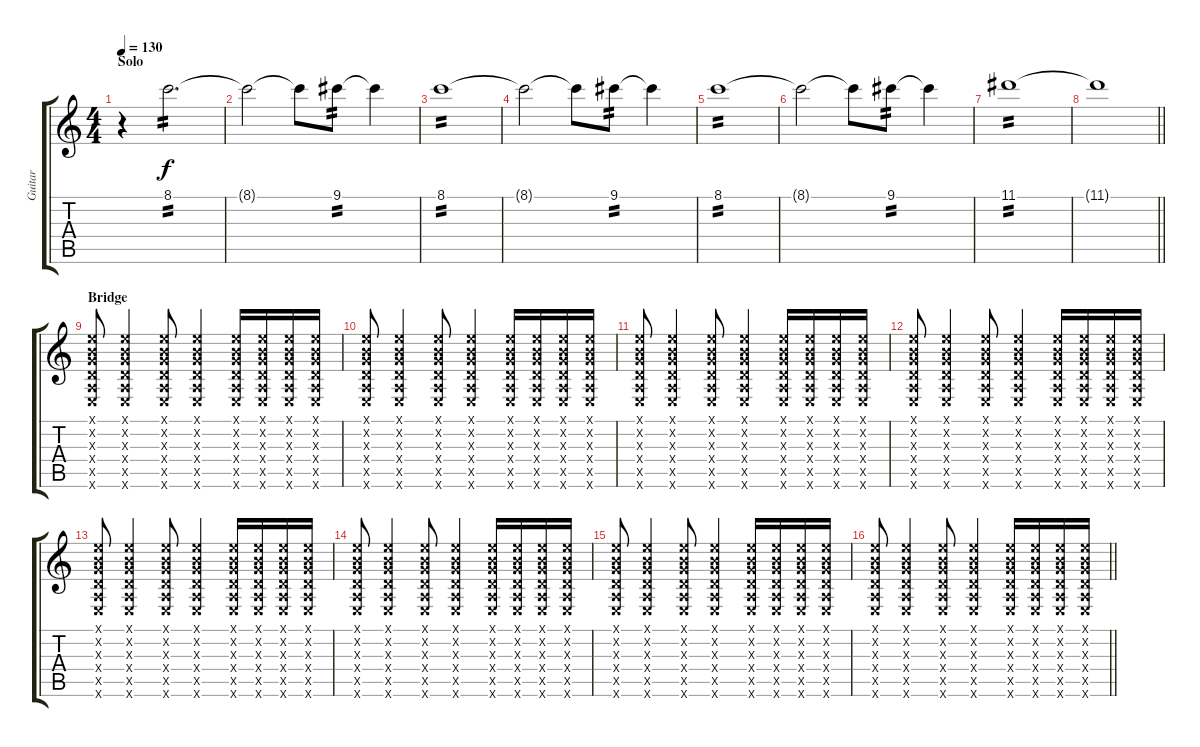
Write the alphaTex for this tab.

\track ("Guitar" "Guitar") {instrument overdrivenguitar}
\staff {score tabs}
\tuning (E4 B3 G3 D3 A2 E2) {hide}
\ts (4 4)
\section ("" "Solo")
\tempo 130
\clef g2
\ks c
r.4{dy f} 8.1.2{d tp 2} |
8.1{t}.2 8.1{t}.8 9.1.8{tp 2} 9.1{t}.4 |
8.1.1{tp 2} |
8.1{t}.2 8.1{t}.8 9.1.8{tp 2} 9.1{t}.4 |
8.1.1{tp 2} |
8.1{t}.2 8.1{t}.8 9.1.8{tp 2} 9.1{t}.4 |
11.1.1{tp 2} |
\barLineRight lightlight
11.1{t}.1 |
\section ("" "Bridge")
(0.1{x} 0.2{x} 0.3{x} 0.4{x} 0.5{x} 0.6{x}).8 (0.1{x} 0.2{x} 0.3{x} 0.4{x} 0.5{x} 0.6{x}).4 (0.1{x} 0.2{x} 0.3{x} 0.4{x} 0.5{x} 0.6{x}).8 (0.1{x} 0.2{x} 0.3{x} 0.4{x} 0.5{x} 0.6{x}).4 (0.1{x} 0.2{x} 0.3{x} 0.4{x} 0.5{x} 0.6{x}).16 (0.1{x} 0.2{x} 0.3{x} 0.4{x} 0.5{x} 0.6{x}).16 (0.1{x} 0.2{x} 0.3{x} 0.4{x} 0.5{x} 0.6{x}).16 (0.1{x} 0.2{x} 0.3{x} 0.4{x} 0.5{x} 0.6{x}).16 |
(0.1{x} 0.2{x} 0.3{x} 0.4{x} 0.5{x} 0.6{x}).8 (0.1{x} 0.2{x} 0.3{x} 0.4{x} 0.5{x} 0.6{x}).4 (0.1{x} 0.2{x} 0.3{x} 0.4{x} 0.5{x} 0.6{x}).8 (0.1{x} 0.2{x} 0.3{x} 0.4{x} 0.5{x} 0.6{x}).4 (0.1{x} 0.2{x} 0.3{x} 0.4{x} 0.5{x} 0.6{x}).16 (0.1{x} 0.2{x} 0.3{x} 0.4{x} 0.5{x} 0.6{x}).16 (0.1{x} 0.2{x} 0.3{x} 0.4{x} 0.5{x} 0.6{x}).16 (0.1{x} 0.2{x} 0.3{x} 0.4{x} 0.5{x} 0.6{x}).16 |
(0.1{x} 0.2{x} 0.3{x} 0.4{x} 0.5{x} 0.6{x}).8 (0.1{x} 0.2{x} 0.3{x} 0.4{x} 0.5{x} 0.6{x}).4 (0.1{x} 0.2{x} 0.3{x} 0.4{x} 0.5{x} 0.6{x}).8 (0.1{x} 0.2{x} 0.3{x} 0.4{x} 0.5{x} 0.6{x}).4 (0.1{x} 0.2{x} 0.3{x} 0.4{x} 0.5{x} 0.6{x}).16 (0.1{x} 0.2{x} 0.3{x} 0.4{x} 0.5{x} 0.6{x}).16 (0.1{x} 0.2{x} 0.3{x} 0.4{x} 0.5{x} 0.6{x}).16 (0.1{x} 0.2{x} 0.3{x} 0.4{x} 0.5{x} 0.6{x}).16 |
(0.1{x} 0.2{x} 0.3{x} 0.4{x} 0.5{x} 0.6{x}).8 (0.1{x} 0.2{x} 0.3{x} 0.4{x} 0.5{x} 0.6{x}).4 (0.1{x} 0.2{x} 0.3{x} 0.4{x} 0.5{x} 0.6{x}).8 (0.1{x} 0.2{x} 0.3{x} 0.4{x} 0.5{x} 0.6{x}).4 (0.1{x} 0.2{x} 0.3{x} 0.4{x} 0.5{x} 0.6{x}).16 (0.1{x} 0.2{x} 0.3{x} 0.4{x} 0.5{x} 0.6{x}).16 (0.1{x} 0.2{x} 0.3{x} 0.4{x} 0.5{x} 0.6{x}).16 (0.1{x} 0.2{x} 0.3{x} 0.4{x} 0.5{x} 0.6{x}).16 |
(0.1{x} 0.2{x} 0.3{x} 0.4{x} 0.5{x} 0.6{x}).8 (0.1{x} 0.2{x} 0.3{x} 0.4{x} 0.5{x} 0.6{x}).4 (0.1{x} 0.2{x} 0.3{x} 0.4{x} 0.5{x} 0.6{x}).8 (0.1{x} 0.2{x} 0.3{x} 0.4{x} 0.5{x} 0.6{x}).4 (0.1{x} 0.2{x} 0.3{x} 0.4{x} 0.5{x} 0.6{x}).16 (0.1{x} 0.2{x} 0.3{x} 0.4{x} 0.5{x} 0.6{x}).16 (0.1{x} 0.2{x} 0.3{x} 0.4{x} 0.5{x} 0.6{x}).16 (0.1{x} 0.2{x} 0.3{x} 0.4{x} 0.5{x} 0.6{x}).16 |
(0.1{x} 0.2{x} 0.3{x} 0.4{x} 0.5{x} 0.6{x}).8 (0.1{x} 0.2{x} 0.3{x} 0.4{x} 0.5{x} 0.6{x}).4 (0.1{x} 0.2{x} 0.3{x} 0.4{x} 0.5{x} 0.6{x}).8 (0.1{x} 0.2{x} 0.3{x} 0.4{x} 0.5{x} 0.6{x}).4 (0.1{x} 0.2{x} 0.3{x} 0.4{x} 0.5{x} 0.6{x}).16 (0.1{x} 0.2{x} 0.3{x} 0.4{x} 0.5{x} 0.6{x}).16 (0.1{x} 0.2{x} 0.3{x} 0.4{x} 0.5{x} 0.6{x}).16 (0.1{x} 0.2{x} 0.3{x} 0.4{x} 0.5{x} 0.6{x}).16 |
(0.1{x} 0.2{x} 0.3{x} 0.4{x} 0.5{x} 0.6{x}).8 (0.1{x} 0.2{x} 0.3{x} 0.4{x} 0.5{x} 0.6{x}).4 (0.1{x} 0.2{x} 0.3{x} 0.4{x} 0.5{x} 0.6{x}).8 (0.1{x} 0.2{x} 0.3{x} 0.4{x} 0.5{x} 0.6{x}).4 (0.1{x} 0.2{x} 0.3{x} 0.4{x} 0.5{x} 0.6{x}).16 (0.1{x} 0.2{x} 0.3{x} 0.4{x} 0.5{x} 0.6{x}).16 (0.1{x} 0.2{x} 0.3{x} 0.4{x} 0.5{x} 0.6{x}).16 (0.1{x} 0.2{x} 0.3{x} 0.4{x} 0.5{x} 0.6{x}).16 |
\barLineRight lightlight
(0.1{x} 0.2{x} 0.3{x} 0.4{x} 0.5{x} 0.6{x}).8 (0.1{x} 0.2{x} 0.3{x} 0.4{x} 0.5{x} 0.6{x}).4 (0.1{x} 0.2{x} 0.3{x} 0.4{x} 0.5{x} 0.6{x}).8 (0.1{x} 0.2{x} 0.3{x} 0.4{x} 0.5{x} 0.6{x}).4 (0.1{x} 0.2{x} 0.3{x} 0.4{x} 0.5{x} 0.6{x}).16 (0.1{x} 0.2{x} 0.3{x} 0.4{x} 0.5{x} 0.6{x}).16 (0.1{x} 0.2{x} 0.3{x} 0.4{x} 0.5{x} 0.6{x}).16 (0.1{x} 0.2{x} 0.3{x} 0.4{x} 0.5{x} 0.6{x}).16
